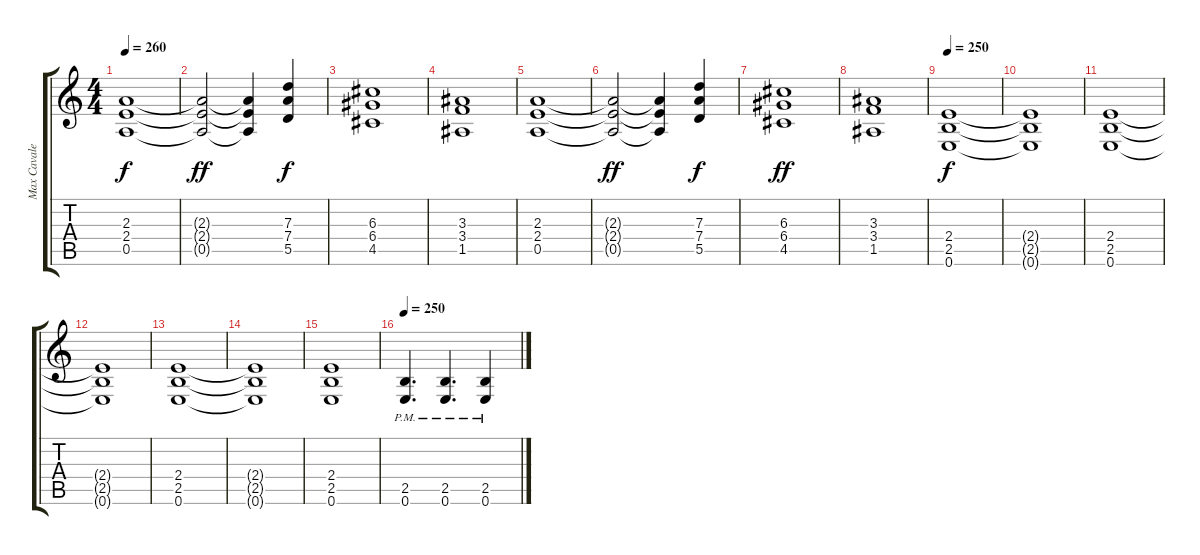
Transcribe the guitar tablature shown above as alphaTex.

\track ("Max Cavalera" "Max Cavale") {instrument distortionguitar}
\staff {score tabs}
\tuning (E4 B3 G3 D3 A2 E2) {hide}
\ts (4 4)
\tempo 260
\clef g2
\ks c
(2.3 2.4 0.5).1{dy f} |
(2.3{t} 2.4{t} 0.5{t}).2{dy ff} (2.3{t} 2.4{t} 0.5{t}).4 (7.3 7.4 5.5).4{dy f} |
(6.3 6.4 4.5).1 |
(3.3 3.4 1.5).1 |
(2.3 2.4 0.5).1 |
(2.3{t} 2.4{t} 0.5{t}).2{dy ff} (2.3{t} 2.4{t} 0.5{t}).4 (7.3 7.4 5.5).4{dy f} |
(6.3 6.4 4.5).1{dy ff} |
(3.3 3.4 1.5).1 |
\tempo 248
\tempo 250
(2.4 2.5 0.6).1{dy f} |
(2.4{t} 2.5{t} 0.6{t}).1 |
(2.4 2.5 0.6).1 |
(2.4{t} 2.5{t} 0.6{t}).1 |
(2.4 2.5 0.6).1 |
(2.4{t} 2.5{t} 0.6{t}).1 |
(2.4 2.5 0.6).1 |
\tempo 250
(2.5{pm} 0.6{pm}).4{d} (2.5{pm} 0.6{pm}).4{d} (2.5{pm} 0.6{pm}).4
